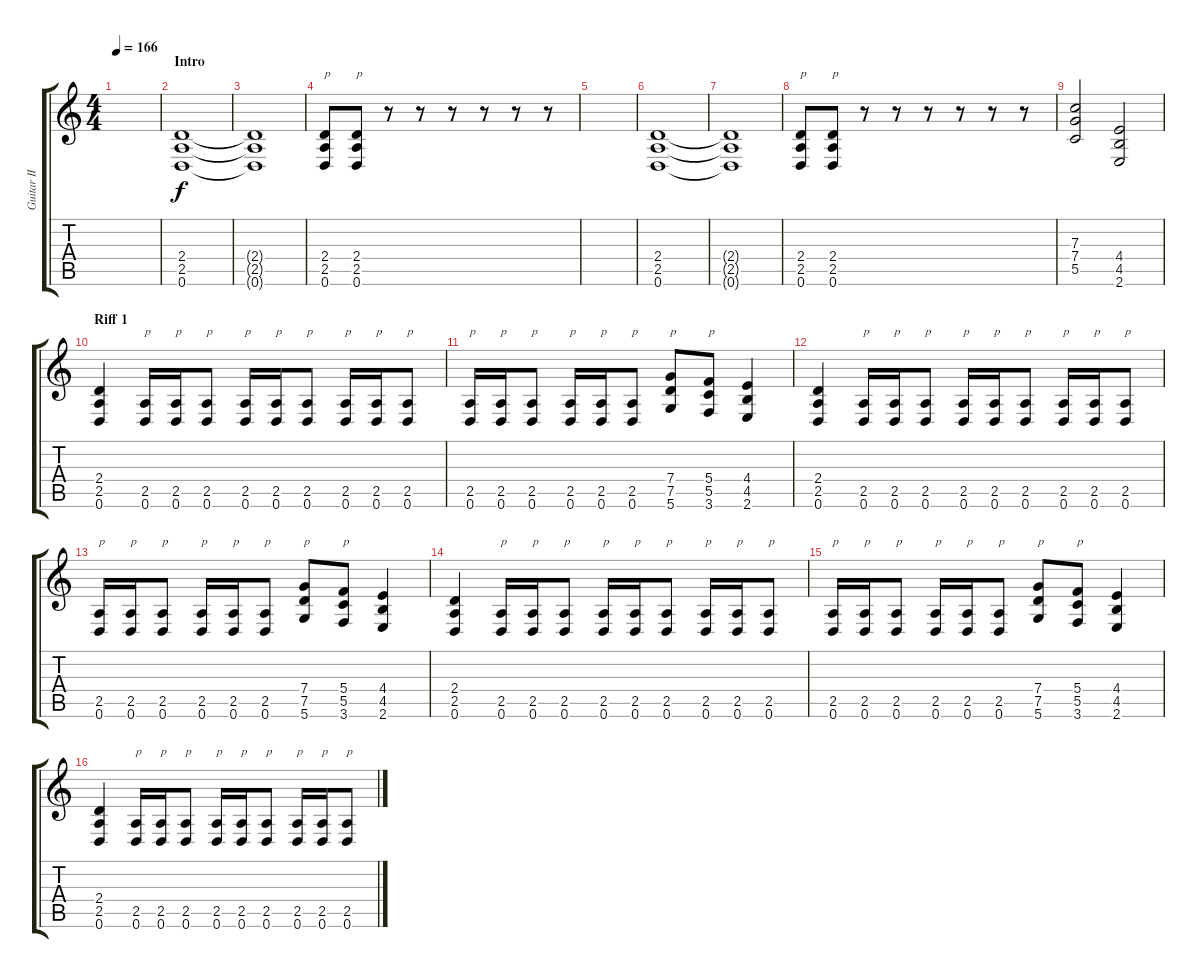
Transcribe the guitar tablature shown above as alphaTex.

\track ("Guitar II" "Guitar II") {instrument distortionguitar}
\staff {score tabs}
\tuning (D4 A3 F3 C3 G2 D2) {hide}
\ts (4 4)
\tempo 166
\clef g2
\ks c
|
\section ("" "Intro")
(2.4 2.5 0.6).1 |
(2.4{t} 2.5{t} 0.6{t}).1 |
(2.4 2.5 0.6).8{txt "p"} (2.4 2.5 0.6).8{txt "p"} r.8 r.8 r.8 r.8 r.8 r.8 |
|
(2.4 2.5 0.6).1 |
(2.4{t} 2.5{t} 0.6{t}).1 |
(2.4 2.5 0.6).8{txt "p"} (2.4 2.5 0.6).8{txt "p"} r.8 r.8 r.8 r.8 r.8 r.8 |
(7.3 7.4 5.5).2 (4.4 4.5 2.6).2 |
\section ("" "Riff 1")
(2.4 2.5 0.6).4 (2.5 0.6).16{txt "p"} (2.5 0.6).16{txt "p"} (2.5 0.6).8{txt "p"} (2.5 0.6).16{txt "p"} (2.5 0.6).16{txt "p"} (2.5 0.6).8{txt "p"} (2.5 0.6).16{txt "p"} (2.5 0.6).16{txt "p"} (2.5 0.6).8{txt "p"} |
(2.5 0.6).16{txt "p"} (2.5 0.6).16{txt "p"} (2.5 0.6).8{txt "p"} (2.5 0.6).16{txt "p"} (2.5 0.6).16{txt "p"} (2.5 0.6).8{txt "p"} (7.4 7.5 5.6).8{txt "p"} (5.4 5.5 3.6).8{txt "p"} (4.4 4.5 2.6).4 |
(2.4 2.5 0.6).4 (2.5 0.6).16{txt "p"} (2.5 0.6).16{txt "p"} (2.5 0.6).8{txt "p"} (2.5 0.6).16{txt "p"} (2.5 0.6).16{txt "p"} (2.5 0.6).8{txt "p"} (2.5 0.6).16{txt "p"} (2.5 0.6).16{txt "p"} (2.5 0.6).8{txt "p"} |
(2.5 0.6).16{txt "p"} (2.5 0.6).16{txt "p"} (2.5 0.6).8{txt "p"} (2.5 0.6).16{txt "p"} (2.5 0.6).16{txt "p"} (2.5 0.6).8{txt "p"} (7.4 7.5 5.6).8{txt "p"} (5.4 5.5 3.6).8{txt "p"} (4.4 4.5 2.6).4 |
(2.4 2.5 0.6).4 (2.5 0.6).16{txt "p"} (2.5 0.6).16{txt "p"} (2.5 0.6).8{txt "p"} (2.5 0.6).16{txt "p"} (2.5 0.6).16{txt "p"} (2.5 0.6).8{txt "p"} (2.5 0.6).16{txt "p"} (2.5 0.6).16{txt "p"} (2.5 0.6).8{txt "p"} |
(2.5 0.6).16{txt "p"} (2.5 0.6).16{txt "p"} (2.5 0.6).8{txt "p"} (2.5 0.6).16{txt "p"} (2.5 0.6).16{txt "p"} (2.5 0.6).8{txt "p"} (7.4 7.5 5.6).8{txt "p"} (5.4 5.5 3.6).8{txt "p"} (4.4 4.5 2.6).4 |
(2.4 2.5 0.6).4 (2.5 0.6).16{txt "p"} (2.5 0.6).16{txt "p"} (2.5 0.6).8{txt "p"} (2.5 0.6).16{txt "p"} (2.5 0.6).16{txt "p"} (2.5 0.6).8{txt "p"} (2.5 0.6).16{txt "p"} (2.5 0.6).16{txt "p"} (2.5 0.6).8{txt "p"}
